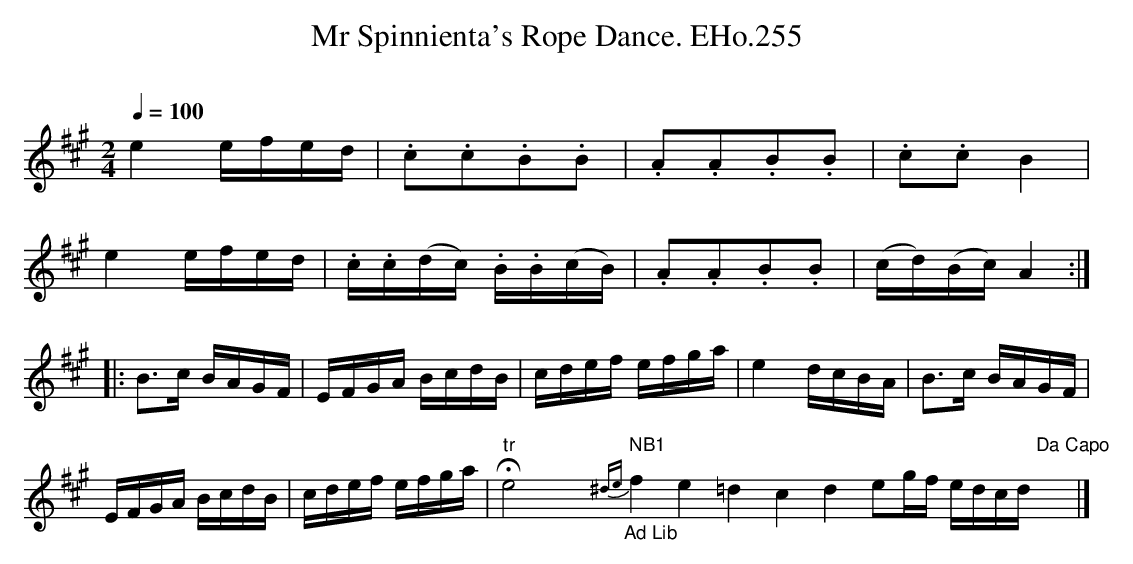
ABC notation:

X:1
T:Mr Spinnienta's Rope Dance. EHo.255
M:2/4
L:1/8
Q:1/4=100
O:
K:A
e2e/f/e/d/ | .c.c.B.B | .A.A.B.B | .c.cB2 |
e2e/f/e/d/ | .c/.c/(d/c/) .B/.B/(c/B/) | .A.A.B.B | (c/d/)(B/c/)A2 :|
|: B>c B/A/G/F/ | E/F/G/A/ B/c/d/B/ | c/d/e/f/ e/f/g/a/ | e2 d/c/B/A/ | \
B>c B/A/G/F/ |
E/F/G/A/ B/c/d/B/ |c/d/e/f/ e/f/g/a/  | \
"tr"!fermata!e4y "_Ad Lib"" NB1"{^de}f2e2=d2c2d2 eg/f/ e/d/c/d/ "Da Capo"yy |]
